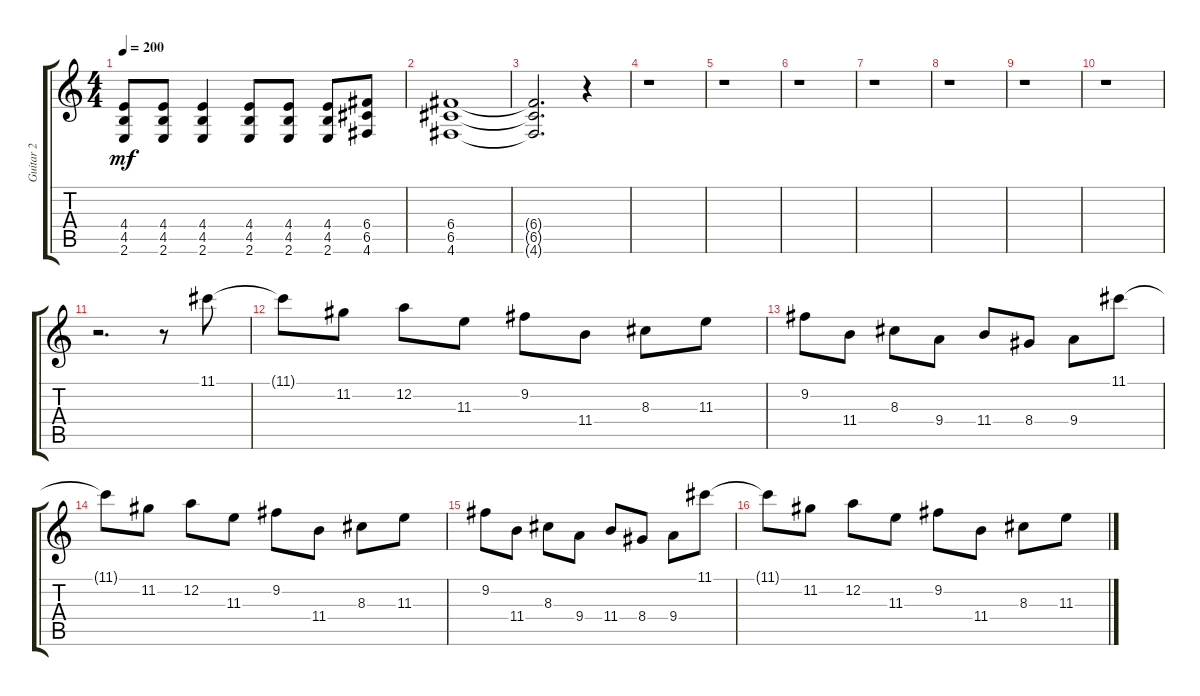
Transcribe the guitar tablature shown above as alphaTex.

\track ("Guitar 2" "Guitar 2") {instrument distortionguitar}
\staff {score tabs}
\tuning (D4 A3 F3 C3 G2 D2) {hide}
\ts (4 4)
\tempo 200
\clef g2
\ks c
(4.4{t} 4.5{t} 2.6{t}).8{dy mf} (4.4 4.5 2.6).8 (4.4 4.5 2.6).4 (4.4 4.5 2.6).8 (4.4 4.5 2.6).8 (4.4 4.5 2.6).8 (6.4 6.5 4.6).8 |
(6.4 6.5 4.6).1 |
(6.4{t} 6.5{t} 4.6{t}).2{d} r.4 |
r.1 |
r.1 |
r.1 |
r.1 |
r.1 |
r.1 |
r.1 |
r.2{d} r.8 11.1.8 |
11.1{t}.8 11.2.8 12.2.8 11.3.8 9.2.8 11.4.8 8.3.8 11.3.8 |
9.2.8 11.4.8 8.3.8 9.4.8 11.4.8 8.4.8 9.4.8 11.1.8 |
11.1{t}.8 11.2.8 12.2.8 11.3.8 9.2.8 11.4.8 8.3.8 11.3.8 |
9.2.8 11.4.8 8.3.8 9.4.8 11.4.8 8.4.8 9.4.8 11.1.8 |
11.1{t}.8 11.2.8 12.2.8 11.3.8 9.2.8 11.4.8 8.3.8 11.3.8
